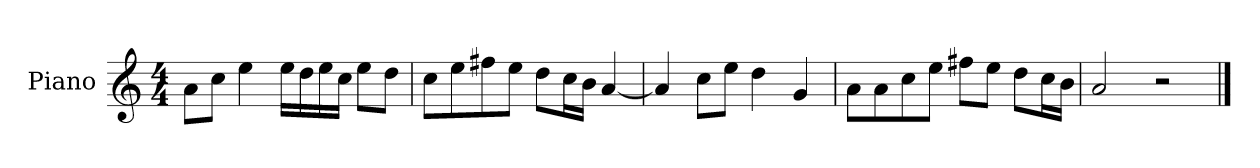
**kern
*part1
*staff1
*I"Piano
*I'P-no
*clefG2
*k[]
*M4/4
*MM90
=1
8a\L
8cc\J
4ee\
16ee\LL
16dd\
16ee\
16cc\JJ
8ee\L
8dd\J
=2
8cc\L
8ee\
8ff#X\
8ee\J
8dd\L
16cc\L
16b\JJ
[4a/
=3
4a/]
8cc\L
8ee\J
4dd\
4g/
=4
8a\L
8a\
8cc\
8ee\J
8ff#X\L
8ee\J
8dd\L
16cc\L
16b\JJ
=5
2a/
2r
==
*-
